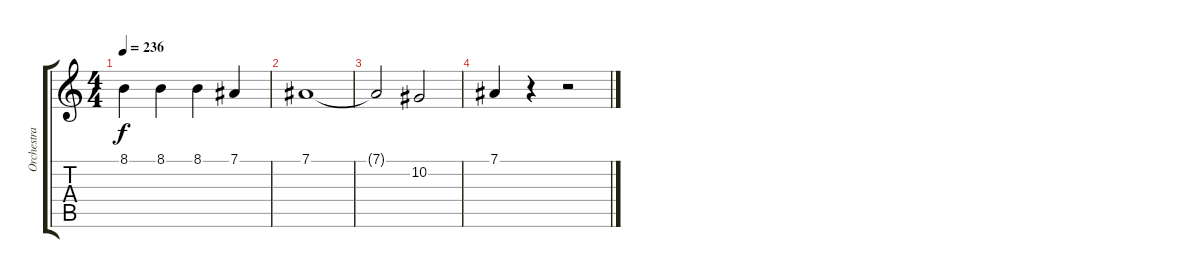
\track ("Orchestra" "Orchestra") {instrument stringensemble1}
\staff {score tabs}
\tuning (Eb4 Bb3 Gb3 Db3 Ab2 Eb2) {hide}
\ts (4 4)
\tempo 236
\clef g2
\ks c
8.1.4{dy f} 8.1.4 8.1.4 7.1.4 |
7.1.1 |
7.1{t}.2 10.2.2 |
7.1.4 r.4 r.2
